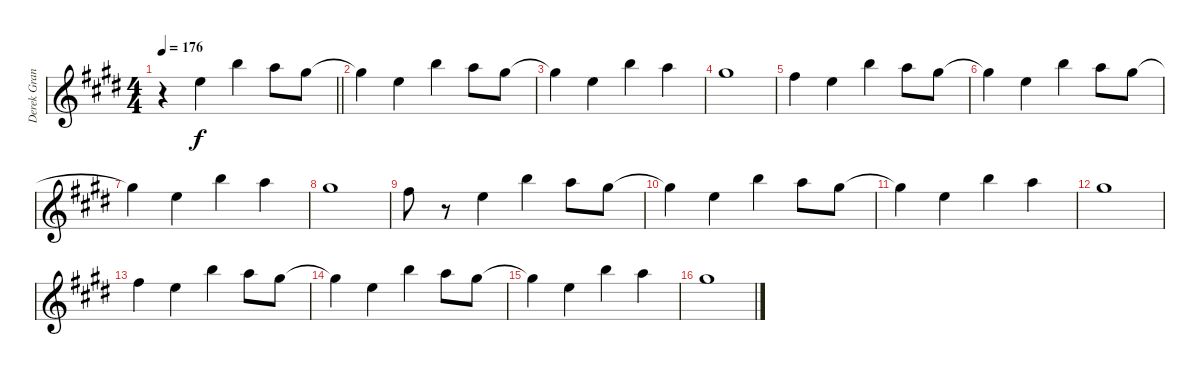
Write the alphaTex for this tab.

\track ("Derek Grant - Vocals" "Derek Gran") {instrument overdrivenguitar}
\staff {score}
\tuning (E4 B3 G3 D3 A2 E2) {hide}
\ts (4 4)
\tempo 176
\clef g2
\barLineRight lightlight
\ks e
r.4{dy f} 5.2.4 7.1.4 5.1.8 4.1.8 |
4.1{t}.4 0.1.4 12.2.4 5.1.8 4.1.8 |
4.1{t}.4 0.1.4 12.2.4 5.1.4 |
4.1.1 |
2.1.4 0.1.4 7.1.4 5.1.8 4.1.8 |
4.1{t}.4 5.2.4 12.2.4 5.1.8 4.1.8 |
4.1{t}.4 5.2.4 7.1.4 10.2.4 |
4.1.1 |
2.1.8 r.8 0.1.4 7.1.4 5.1.8 4.1.8 |
4.1{t}.4 0.1.4 12.2.4 5.1.8 4.1.8 |
4.1{t}.4 0.1.4 12.2.4 5.1.4 |
4.1.1 |
2.1.4 0.1.4 7.1.4 5.1.8 4.1.8 |
4.1{t}.4 5.2.4 12.2.4 5.1.8 4.1.8 |
4.1{t}.4 5.2.4 7.1.4 10.2.4 |
4.1.1
